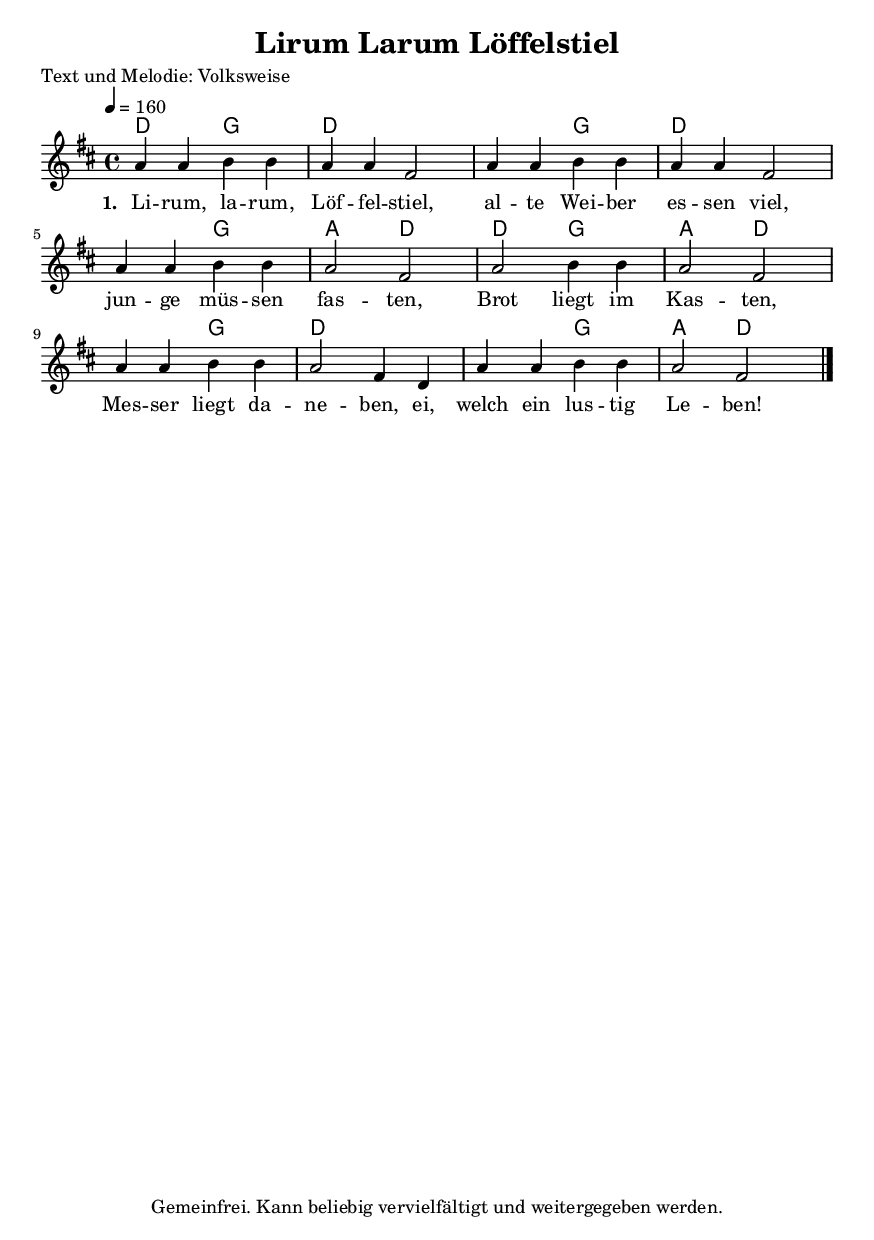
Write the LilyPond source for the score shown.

%=============================================
%   created by MuseScore Version: 0.9.6.3
%          Dienstag, 1. Februar 2011
%=============================================
%
% geringfügige Änderungen von Hauke Rehr

\version "2.12.0"

\header {
  title = "Lirum Larum Löffelstiel"
  poet = "Text und Melodie: Volksweise"
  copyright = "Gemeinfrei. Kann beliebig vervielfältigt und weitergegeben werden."
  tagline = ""
id="e497cc9be21163b860665c3eb3c2dfbc999e2a72"
}

\paper {
  #(set-paper-size "a5")
}

\layout {
  indent = #0
  \context {
    \Lyrics
      \override LyricSpace #'minimum-distance = #1.6
  }
}

#(set-global-staff-size 16)

\include "deutsch.ly"

AvoiceAA = \relative c'{
  \autoBeamOff
  \clef treble
  \key d \major
  \tempo 4 = 160
  \time 4/4 
  a'4 a h h      | % 1
  a a fis2      | % 2
  a4 a h h      | % 3
  a a fis2      | % 4
  a4 a h h      | % 5
  a2 fis      | % 6
  a h4 h      | % 7
  a2 fis      | % 8
  a4 a h h      | % 9
  a2 fis4 d      | % 10
  a' a h h      | % 11
  a2 fis \bar "|."\bar "|." 
}% end of last bar in partorvoice

ApartAverseA = \lyricmode {
  \set stanza = " 1. "
  Li -- rum,  la -- rum,  Löf -- fel -- stiel,
  al -- te  Wei -- ber  es -- sen  viel,
  jun -- ge  müs -- sen  fas -- ten,
  Brot liegt im Kas -- ten,
  Mes -- ser  liegt da -- ne -- ben,
  ei, welch ein lus -- tig  Le -- ben!
}

theChords = \chordmode {
  \germanChords
  d2 g2 d1. g2 d1. g2 a2 d2 d2 g2 a2 d1 g2 d1. g2 a2 d4
}%%end of chordlist 


\score { 
  << 
    \new ChordNames { \theChords } 
    \context Staff = ApartA << 
        \context Voice = AvoiceAA \AvoiceAA
    >>
    \context Lyrics = ApartAverseA\lyricsto AvoiceAA  \ApartAverseA
  >>
 \layout {}
 \midi {}
}%% end of score-block

 % some settings % vim: sw=2 et
